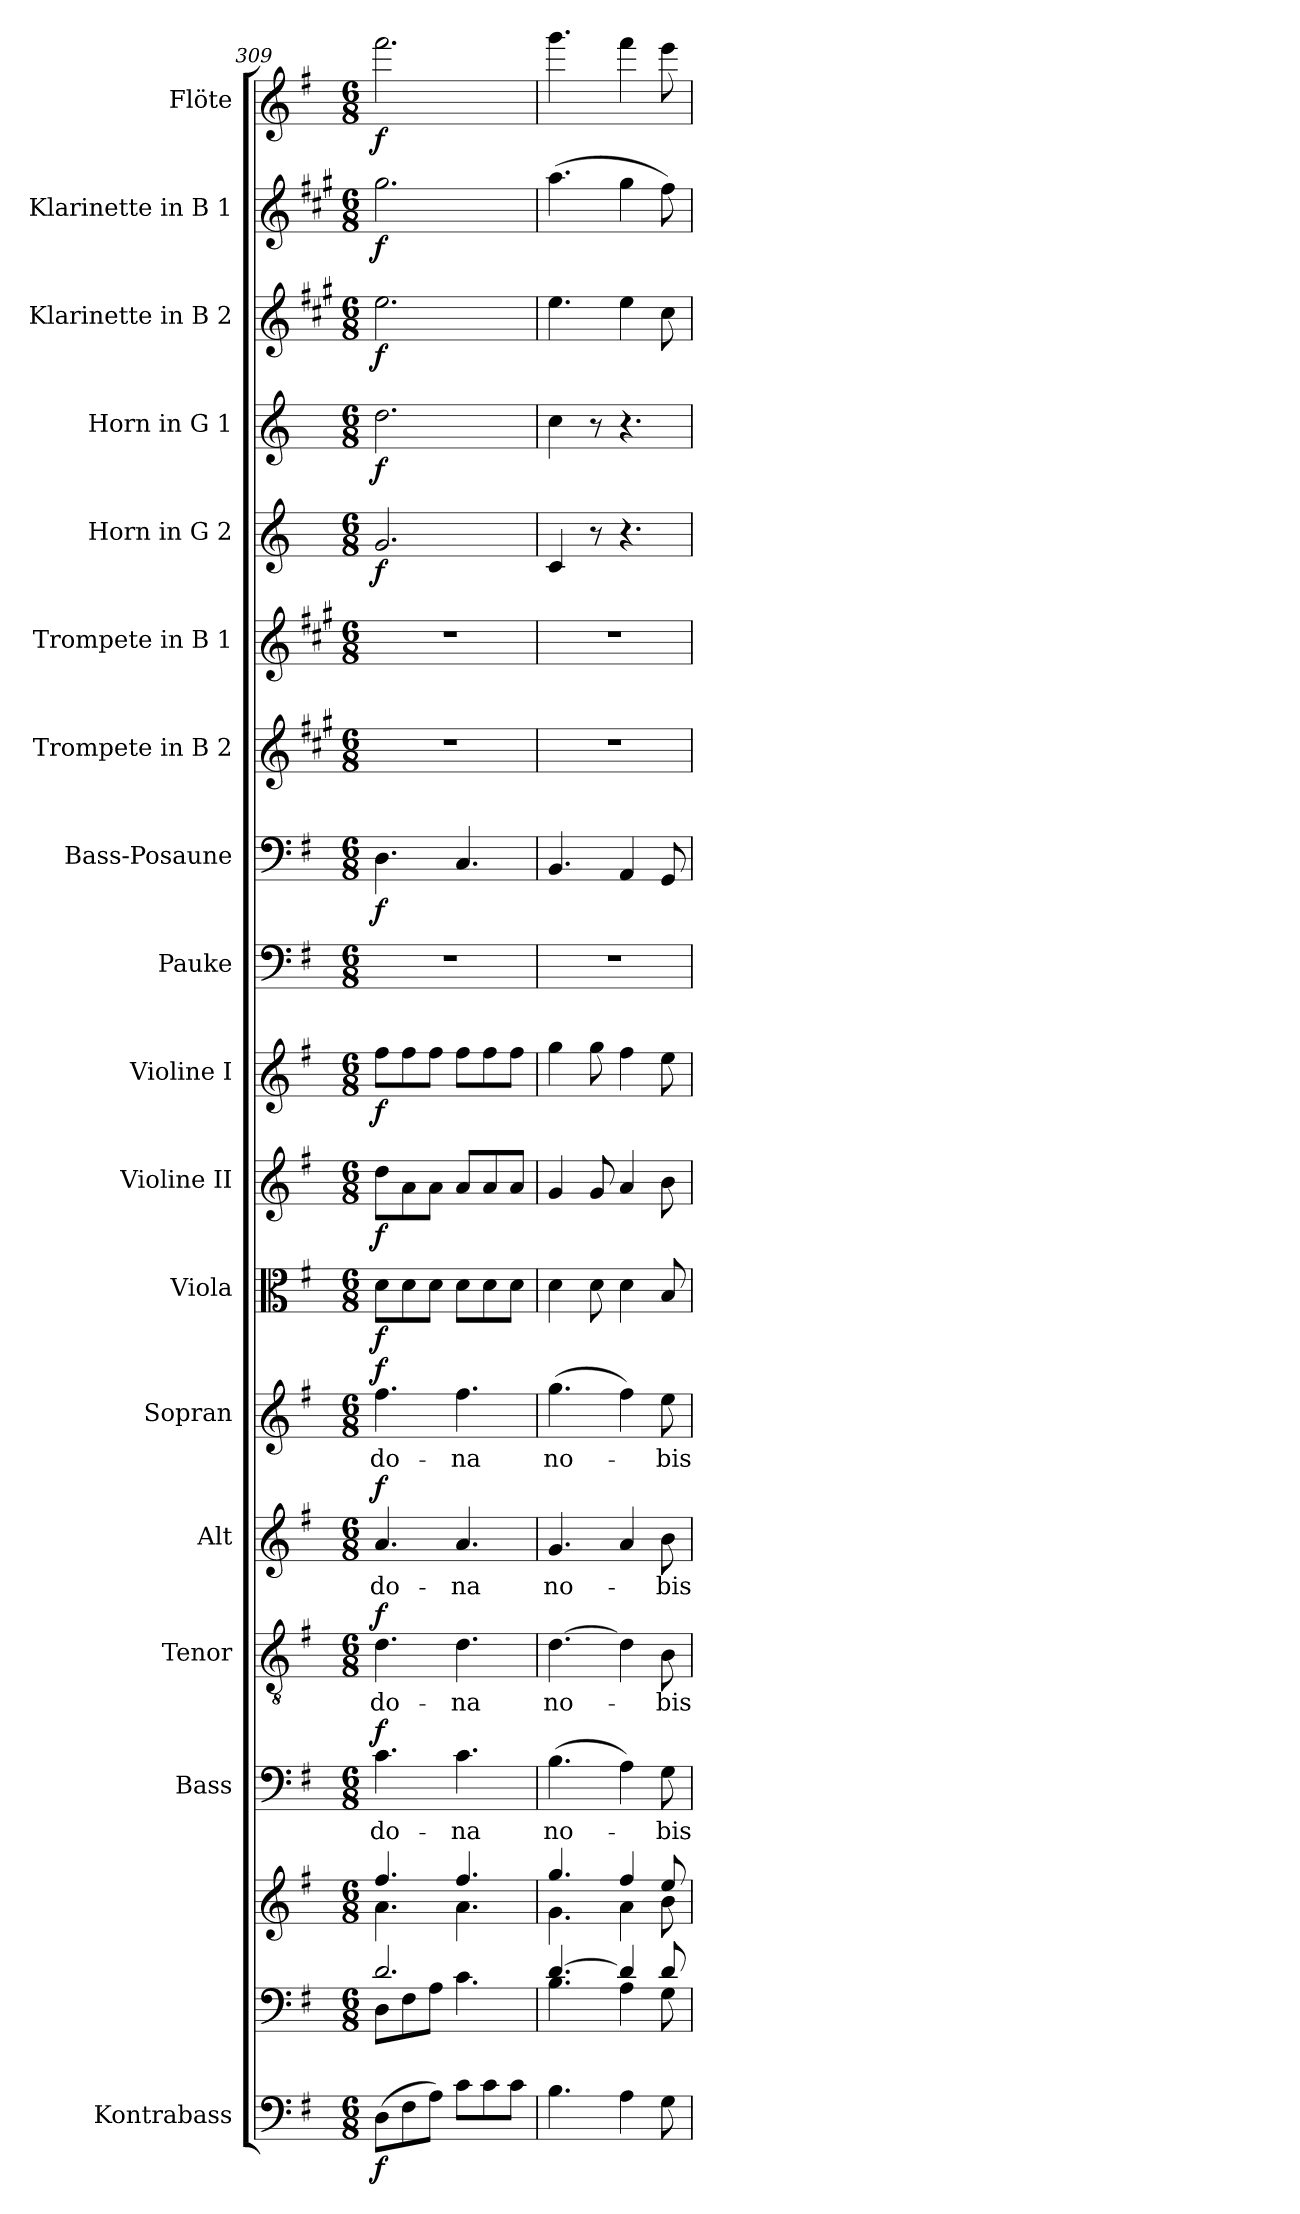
**kern	**dynam	**kern	**kern	**kern	**text	**dynam	**kern	**text	**dynam	**kern	**text	**dynam	**kern	**text	**dynam	**kern	**dynam	**kern	**dynam	**kern	**dynam	**kern	**kern	**dynam	**kern	**kern	**kern	**dynam	**kern	**dynam	**kern	**dynam	**kern	**dynam	**kern	**dynam
*part18	*part18	*part17	*part17	*part16	*part16	*part16	*part15	*part15	*part15	*part14	*part14	*part14	*part13	*part13	*part13	*part12	*part12	*part11	*part11	*part10	*part10	*part9	*part8	*part8	*part7	*part6	*part5	*part5	*part4	*part4	*part3	*part3	*part2	*part2	*part1	*part1
*staff19	*staff19	*staff18	*staff17	*staff16	*staff16	*staff16	*staff15	*staff15	*staff15	*staff14	*staff14	*staff14	*staff13	*staff13	*staff13	*staff12	*staff12	*staff11	*staff11	*staff10	*staff10	*staff9	*staff8	*staff8	*staff7	*staff6	*staff5	*staff5	*staff4	*staff4	*staff3	*staff3	*staff2	*staff2	*staff1	*staff1
*I"Kontrabass	*	*	*	*I"Bass	*	*	*I"Tenor	*	*	*I"Alt	*	*	*I"Sopran	*	*	*I"Viola	*	*I"Violine II	*	*I"Violine I	*	*I"Pauke	*I"Bass-Posaune	*	*I"Trompete in B 2	*I"Trompete in B 1	*I"Horn in G 2	*	*I"Horn in G 1	*	*I"Klarinette in B 2	*	*I"Klarinette in B 1	*	*I"Flöte	*
*I'Kb.	*	*	*	*I'B	*	*	*I'T	*	*	*I'A	*	*	*I'S	*	*	*I'Vla.	*	*I'Vl. II	*	*I'Vl. I	*	*I'Pk.	*I'B. Pos.	*	*	*	*I'Hrn. 2	*	*I'Hrn. 1	*	*	*	*	*	*I'Fl.	*
*clefF4	*	*clefF4	*clefG2	*clefF4	*	*	*clefGv2	*	*	*clefG2	*	*	*clefG2	*	*	*clefC3	*	*clefG2	*	*clefG2	*	*clefF4	*clefF4	*	*clefG2	*clefG2	*clefG2	*	*clefG2	*	*clefG2	*	*clefG2	*	*clefG2	*
*ITrd7c12	*	*	*	*	*	*	*	*	*	*	*	*	*	*	*	*	*	*	*	*	*	*	*	*	*ITrd1c2	*ITrd1c2	*ITrd3c5	*	*ITrd3c5	*	*ITrd1c2	*	*ITrd1c2	*	*	*
*k[f#]	*	*k[f#]	*k[f#]	*k[f#]	*	*	*k[f#]	*	*	*k[f#]	*	*	*k[f#]	*	*	*k[f#]	*	*k[f#]	*	*k[f#]	*	*k[f#]	*k[f#]	*	*k[f#]	*k[f#]	*k[f#]	*	*k[f#]	*	*k[f#]	*	*k[f#]	*	*k[f#]	*
*G:	*	*G:	*G:	*G:	*	*	*G:	*	*	*G:	*	*	*G:	*	*	*G:	*	*G:	*	*G:	*	*G:	*G:	*	*G:	*G:	*G:	*	*G:	*	*G:	*	*G:	*	*G:	*
*M6/8	*	*M6/8	*M6/8	*M6/8	*	*	*M6/8	*	*	*M6/8	*	*	*M6/8	*	*	*M6/8	*	*M6/8	*	*M6/8	*	*M6/8	*M6/8	*	*M6/8	*M6/8	*M6/8	*	*M6/8	*	*M6/8	*	*M6/8	*	*M6/8	*
=309	=309	=309	=309	=309	=309	=309	=309	=309	=309	=309	=309	=309	=309	=309	=309	=309	=309	=309	=309	=309	=309	=309	=309	=309	=309	=309	=309	=309	=309	=309	=309	=309	=309	=309	=309	=309
*	*	*^	*^	*	*	*	*	*	*	*	*	*	*	*	*	*	*	*	*	*	*	*	*	*	*	*	*	*	*	*	*	*	*	*	*	*
!	!LO:DY:b	!	!	!	!	!	!LO:LY:b	!LO:DY:a	!	!LO:LY:b	!LO:DY:a	!	!LO:LY:b	!LO:DY:a	!	!LO:LY:b	!LO:DY:a	!	!LO:DY:b	!	!LO:DY:b	!	!LO:DY:b	!	!	!LO:DY:b	!	!	!	!LO:DY:b	!	!LO:DY:b	!	!LO:DY:b	!	!LO:DY:b	!	!LO:DY:b
(>8DD\L	f	2.d/	8D\L	4.ff#/	4.a\	4.c\	do-	f	4.d\	do-	f	4.a/	do-	f	4.ff#\	do-	f	8d\L	f	8dd\L	f	8ff#\L	f	2.r	4.D\	f	2.r	2.r	2.d/	f	2.a\	f	2.dd\	f	2.ff#\	f	2.fff#\	f
8FF#\	.	.	8F#\	.	.	.	.	.	.	.	.	.	.	.	.	.	.	8d\	.	8a\	.	8ff#\	.	.	.	.	.	.	.	.	.	.	.	.	.	.	.	.
8AA\J)	.	.	8A\J	.	.	.	.	.	.	.	.	.	.	.	.	.	.	8d\J	.	8a\J	.	8ff#\J	.	.	.	.	.	.	.	.	.	.	.	.	.	.	.	.
!	!	!	!	!	!	!	!LO:LY:b	!	!	!LO:LY:b	!	!	!LO:LY:b	!	!	!LO:LY:b	!	!	!	!	!	!	!	!	!	!	!	!	!	!	!	!	!	!	!	!	!	!
8C\L	.	.	4.c\	4.ff#/	4.a\	4.c\	-na	.	4.d\	-na	.	4.a/	-na	.	4.ff#\	-na	.	8d\L	.	8a/L	.	8ff#\L	.	.	4.C/	.	.	.	.	.	.	.	.	.	.	.	.	.
8C\	.	.	.	.	.	.	.	.	.	.	.	.	.	.	.	.	.	8d\	.	8a/	.	8ff#\	.	.	.	.	.	.	.	.	.	.	.	.	.	.	.	.
8C\J	.	.	.	.	.	.	.	.	.	.	.	.	.	.	.	.	.	8d\J	.	8a/J	.	8ff#\J	.	.	.	.	.	.	.	.	.	.	.	.	.	.	.	.
=310	=310	=310	=310	=310	=310	=310	=310	=310	=310	=310	=310	=310	=310	=310	=310	=310	=310	=310	=310	=310	=310	=310	=310	=310	=310	=310	=310	=310	=310	=310	=310	=310	=310	=310	=310	=310	=310	=310
!	!	!	!	!	!	!	!LO:LY:b	!	!	!LO:LY:b	!	!	!LO:LY:b	!	!	!LO:LY:b	!	!	!	!	!	!	!	!	!	!	!	!	!	!	!	!	!	!	!	!	!	!
4.BB\	.	[>4.d/	4.B\	4.gg/	4.g\	(>4.B\	no-	.	[4.d\	no-	.	4.g/	no-	.	(>4.gg\	no-	.	4d\	.	4g/	.	4gg\	.	2.r	4.BB/	.	2.r	2.r	4G/	.	4g\	.	4.dd\	.	(>4.gg\	.	4.ggg\	.
.	.	.	.	.	.	.	.	.	.	.	.	.	.	.	.	.	.	8d\	.	8g/	.	8gg\	.	.	.	.	.	.	8r	.	8r	.	.	.	.	.	.	.
4AA\	.	4d/]	4A\	4ff#/	4a\	4A\)	.	.	4d\]	.	.	4a/	.	.	4ff#\)	.	.	4d\	.	4a/	.	4ff#\	.	.	4AA/	.	.	.	4.r	.	4.r	.	4dd\	.	4ff#\	.	4fff#\	.
!	!	!	!	!	!	!	!LO:LY:b	!	!	!LO:LY:b	!	!	!LO:LY:b	!	!	!LO:LY:b	!	!	!	!	!	!	!	!	!	!	!	!	!	!	!	!	!	!	!	!	!	!
8GG\	.	8d/	8G\	8ee/	8b\	8G\	-bis	.	8B\	-bis	.	8b\	-bis	.	8ee\	-bis	.	8B/	.	8b\	.	8ee\	.	.	8GG/	.	.	.	.	.	.	.	8b\	.	8ee\)	.	8eee\	.
*	*	*v	*v	*	*	*	*	*	*	*	*	*	*	*	*	*	*	*	*	*	*	*	*	*	*	*	*	*	*	*	*	*	*	*	*	*	*	*
*	*	*	*v	*v	*	*	*	*	*	*	*	*	*	*	*	*	*	*	*	*	*	*	*	*	*	*	*	*	*	*	*	*	*	*	*	*	*
=	=	=	=	=	=	=	=	=	=	=	=	=	=	=	=	=	=	=	=	=	=	=	=	=	=	=	=	=	=	=	=	=	=	=	=	=
*-	*-	*-	*-	*-	*-	*-	*-	*-	*-	*-	*-	*-	*-	*-	*-	*-	*-	*-	*-	*-	*-	*-	*-	*-	*-	*-	*-	*-	*-	*-	*-	*-	*-	*-	*-	*-
